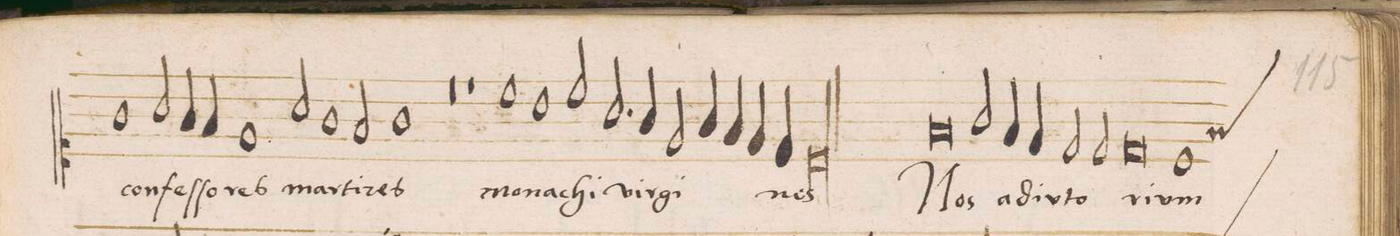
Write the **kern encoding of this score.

**kern	**text
*I"DISCANTVS	*
*clefC1	*
*k[]	*
*met(C|)	*
*M2/1	*
1g	con-
2a/	-feſ-
4g/	.
4f/	.
=53-	=53-
1e	-ſo-
2a/	-res
1g/	mar-
=54-	=54-
2f/	-ti-
1g	-res
=55-	=55-
0r	.
=56-	=56-
1r	.
1cc	mo-
=57-	=57-
1b	-na-
2cc/	-chi
2.a/	vir-
=58-	=58-
4g/	.
2e/	-gi-
4g/	.
4f/	.
4e/	.
4d/	.
=59-	=59-
0cl	-nes
=60||	=60||
0f	Nos
=61-	=61-
2g/	ad-
4f/	.
4e/	.
2d/	-iv-
2d/	-to-
=62-	=62-
0d	-ri-
=63-	=63-
*custos:f	*
1c	-vm
0f	Nunc
=64-	=64-
*-	*-
